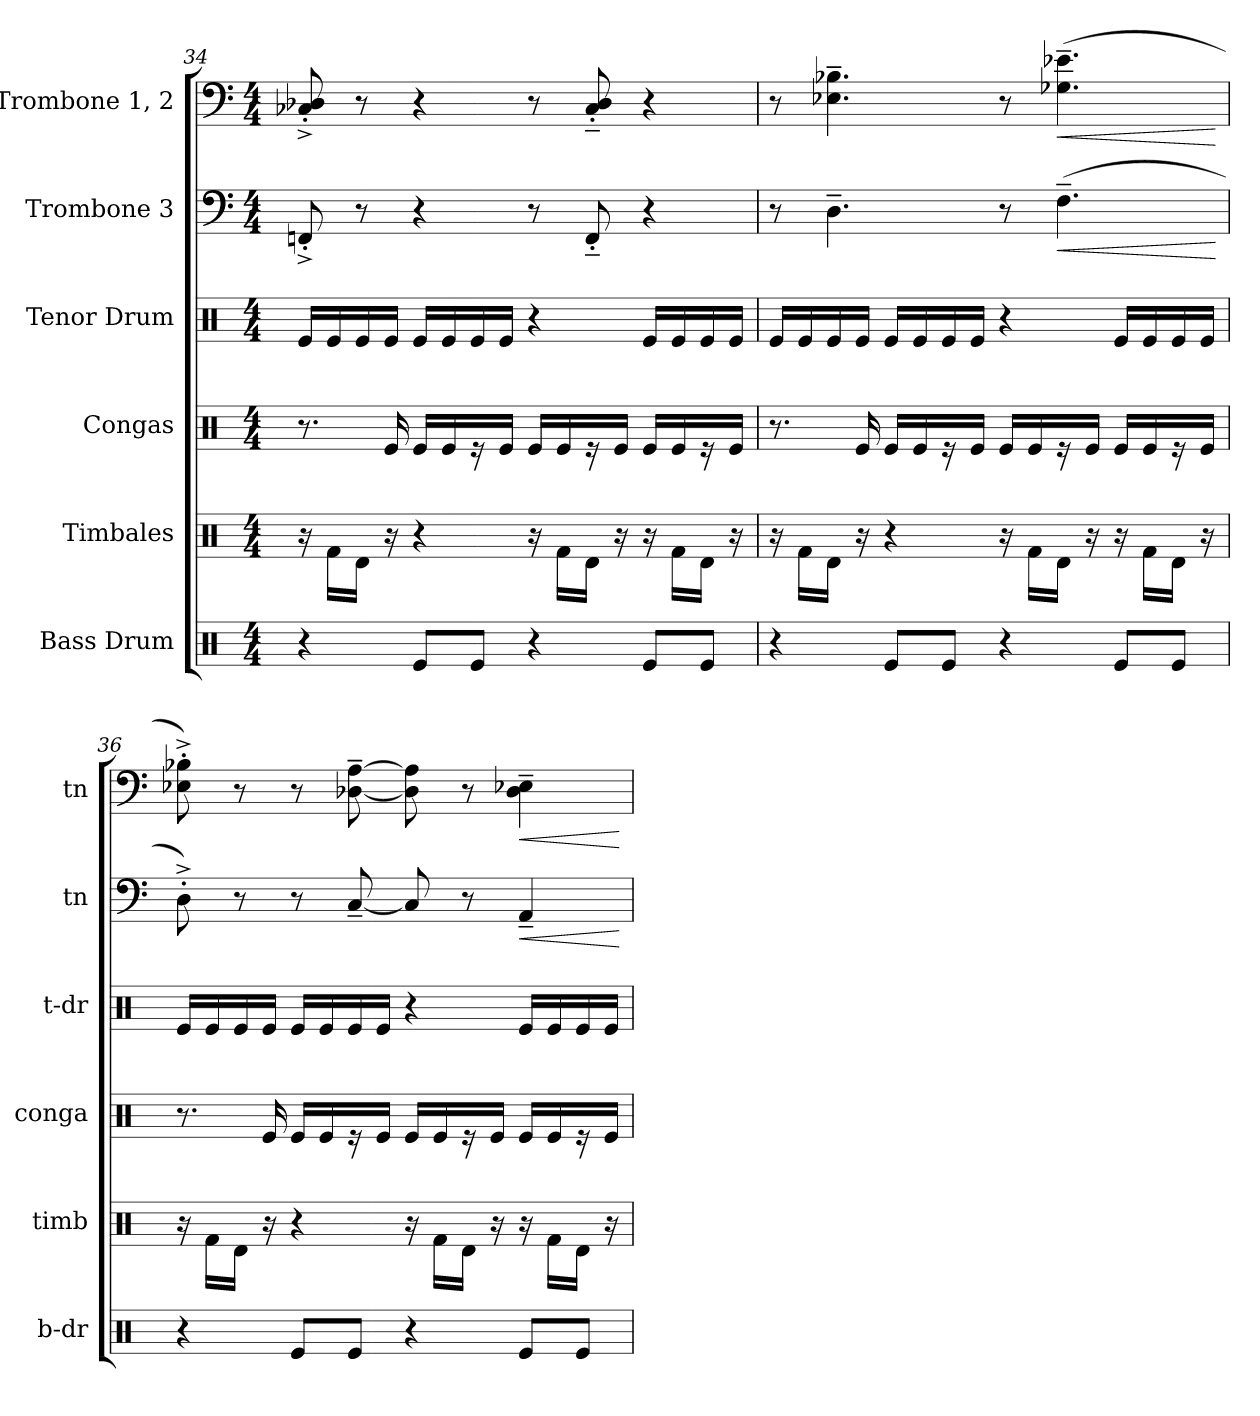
**kern	**kern	**kern	**kern	**kern	**dynam	**kern	**dynam
*part6	*part5	*part4	*part3	*part2	*part2	*part1	*part1
*staff6	*staff5	*staff4	*staff3	*staff2	*staff2	*staff1	*staff1
*I"Bass Drum	*I"Timbales	*I"Congas	*I"Tenor Drum	*I"Trombone 3	*	*I"Trombone 1, 2	*
*I'b-dr	*I'timb	*I'conga	*I't-dr	*I'tn	*	*I'tn	*
*clefX	*clefX	*clefX	*clefX	*clefF4	*	*clefF4	*
*k[]	*k[]	*k[]	*k[]	*k[]	*	*k[]	*
*C:	*C:	*C:	*C:	*C:	*	*C:	*
*M4/4	*M4/4	*M4/4	*M4/4	*M4/4	*	*M4/4	*
=34	=34	=34	=34	=34	=34	=34	=34
4r	16r	8.r	16Re/LL	8FFn'^	.	8C-X'^ 8D-X'^	.
.	16Rf\LL	.	16Re/	.	.	.	.
.	16Rd\JJ	.	16Re/	8r	.	8r	.
.	16r	16Re/	16Re/JJ	.	.	.	.
8Re/L	4r	16Re/LL	16Re/LL	4r	.	4r	.
.	.	16Re/	16Re/	.	.	.	.
8Re/J	.	16r	16Re/	.	.	.	.
.	.	16Re/JJ	16Re/JJ	.	.	.	.
4r	16r	16Re/LL	4r	8r	.	8r	.
.	16Rf\LL	16Re/	.	.	.	.	.
.	16Rd\JJ	16r	.	8FF'~	.	8C-'~ 8D-'~	.
.	16r	16Re/JJ	.	.	.	.	.
8Re/L	16r	16Re/LL	16Re/LL	4r	.	4r	.
.	16Rf\LL	16Re/	16Re/	.	.	.	.
8Re/J	16Rd\JJ	16r	16Re/	.	.	.	.
.	16r	16Re/JJ	16Re/JJ	.	.	.	.
=35	=35	=35	=35	=35	=35	=35	=35
4r	16r	8.r	16Re/LL	8r	.	8r	.
.	16Rf\LL	.	16Re/	.	.	.	.
.	16Rd\JJ	.	16Re/	4.D~	.	4.E-X~ 4.B-X~	.
.	16r	16Re/	16Re/JJ	.	.	.	.
8Re/L	4r	16Re/LL	16Re/LL	.	.	.	.
.	.	16Re/	16Re/	.	.	.	.
8Re/J	.	16r	16Re/	.	.	.	.
.	.	16Re/JJ	16Re/JJ	.	.	.	.
4r	16r	16Re/LL	4r	8r	.	8r	.
.	16Rf\LL	16Re/	.	.	.	.	.
!	!	!	!	!	!LO:HP:b	!	!LO:HP:b
.	16Rd\JJ	16r	.	(4.F~	<	(4.G-X~ 4.e-X~	<
.	16r	16Re/JJ	.	.	.	.	.
8Re/L	16r	16Re/LL	16Re/LL	.	.	.	.
.	16Rf\LL	16Re/	16Re/	.	.	.	.
8Re/J	16Rd\JJ	16r	16Re/	.	.	.	.
.	16r	16Re/JJ	16Re/JJ	.	.	.	.
.	.	.	.	.	[	.	[
=36	=36	=36	=36	=36	=36	=36	=36
4r	16r	8.r	16Re/LL	8D'^)	.	8E-X'^ 8B-X'^)	.
.	16Rf\LL	.	16Re/	.	.	.	.
.	16Rd\JJ	.	16Re/	8r	.	8r	.
.	16r	16Re/	16Re/JJ	.	.	.	.
8Re/L	4r	16Re/LL	16Re/LL	8r	.	8r	.
.	.	16Re/	16Re/	.	.	.	.
8Re/J	.	16r	16Re/	[8C~	.	[8D-X~ [8A~	.
.	.	16Re/JJ	16Re/JJ	.	.	.	.
4r	16r	16Re/LL	4r	8C]	.	8D-] 8A]	.
.	16Rf\LL	16Re/	.	.	.	.	.
.	16Rd\JJ	16r	.	8r	.	8r	.
.	16r	16Re/JJ	.	.	.	.	.
!	!	!	!	!	!LO:HP:b	!	!LO:HP:b
8Re/L	16r	16Re/LL	16Re/LL	4AA~	<	4D-~ 4E-X~	<
.	16Rf\LL	16Re/	16Re/	.	.	.	.
8Re/J	16Rd\JJ	16r	16Re/	.	.	.	.
.	16r	16Re/JJ	16Re/JJ	.	.	.	.
.	.	.	.	.	[	.	[
=	=	=	=	=	=	=	=
*-	*-	*-	*-	*-	*-	*-	*-
